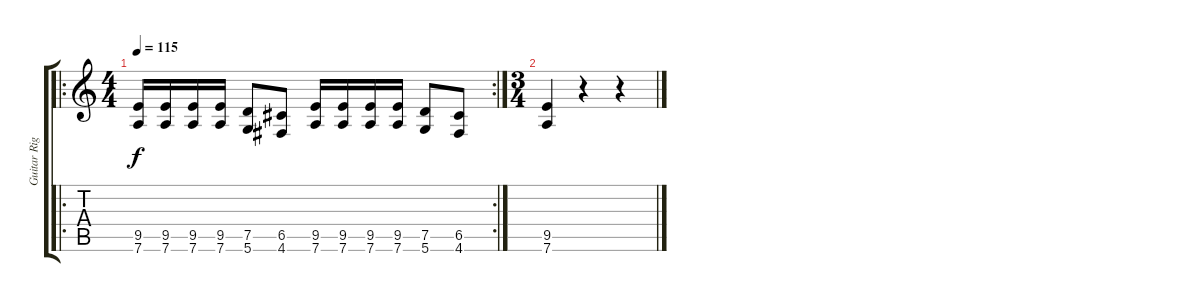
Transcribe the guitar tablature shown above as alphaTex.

\track ("Guitar Right" "Guitar Rig") {instrument distortionguitar}
\staff {score tabs}
\tuning (D4 A3 F3 C3 G2 D2) {hide}
\ro
\rc 2
\ts (4 4)
\tempo 115
\clef g2
\ks c
(9.5 7.6).16{dy f} (9.5 7.6).16 (9.5 7.6).16 (9.5 7.6).16 (7.5 5.6).8 (6.5 4.6).8 (9.5 7.6).16 (9.5 7.6).16 (9.5 7.6).16 (9.5 7.6).16 (7.5 5.6).8 (6.5 4.6).8 |
\ts (3 4)
(9.5 7.6).4 r.4 r.4
